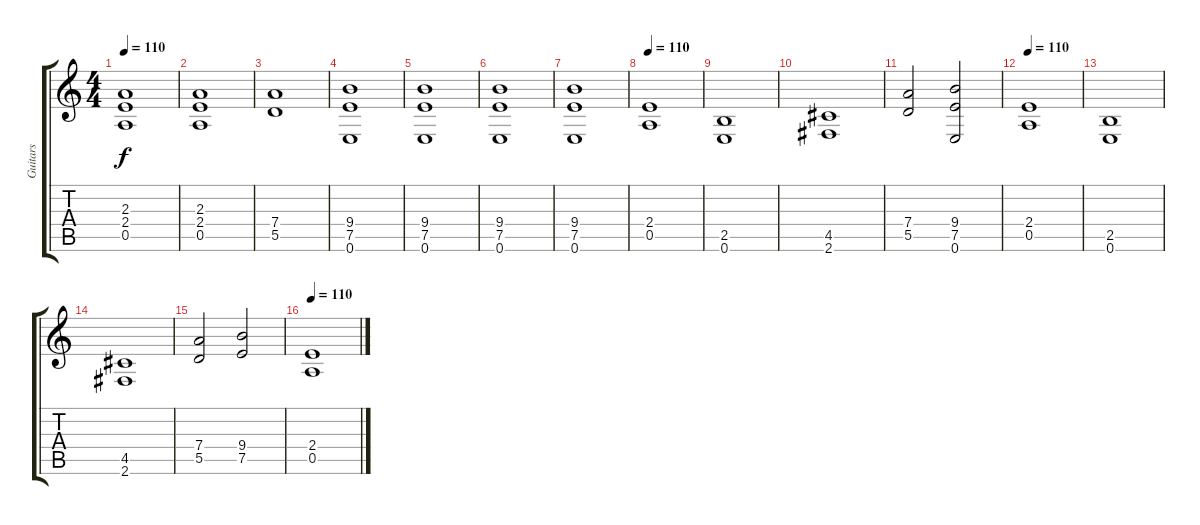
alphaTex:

\track ("Guitars" "Guitars") {instrument distortionguitar}
\staff {score tabs}
\tuning (E4 B3 G3 D3 A2 E2) {hide}
\ts (4 4)
\tempo 110
\clef g2
\ks c
(2.3 2.4 0.5).1{dy f} |
(2.3 2.4 0.5).1 |
(7.4 5.5).1 |
(9.4 7.5 0.6).1 |
(9.4 7.5 0.6).1 |
(9.4 7.5 0.6).1 |
(9.4 7.5 0.6).1 |
\tempo 110
(2.4 0.5).1 |
(2.5 0.6).1 |
(4.5 2.6).1 |
(7.4 5.5).2 (9.4 7.5 0.6).2 |
\tempo 110
(2.4 0.5).1 |
(2.5 0.6).1 |
(4.5 2.6).1 |
(7.4 5.5).2 (9.4 7.5).2 |
\tempo 110
(2.4 0.5).1
